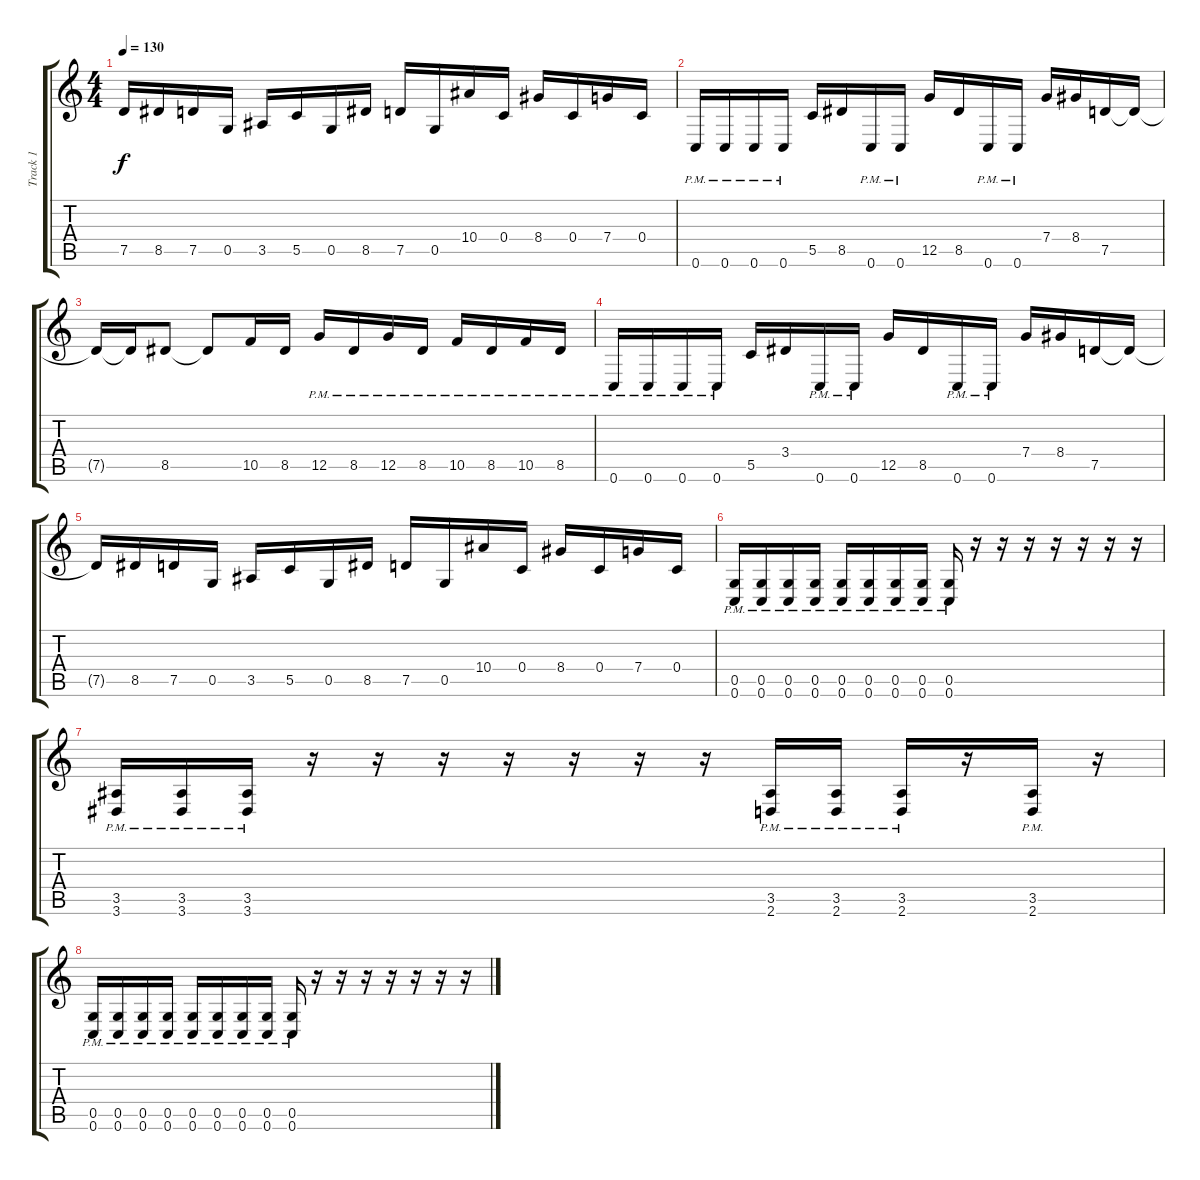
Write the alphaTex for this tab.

\track ("Track 1" "Track 1") {instrument distortionguitar}
\staff {score tabs}
\tuning (D4 A3 F3 C3 G2 C2) {hide}
\ts (4 4)
\tempo 130
\clef g2
\ks c
7.5{t}.16{dy f} 8.5.16 7.5.16 0.5.16 3.5.16 5.5.16 0.5.16 8.5.16 7.5.16 0.5.16 10.4.16 0.4.16 8.4.16 0.4.16 7.4.16 0.4.16 |
0.6{pm}.16 0.6{pm}.16 0.6{pm}.16 0.6{pm}.16 5.5.16 8.5.16 0.6{pm}.16 0.6{pm}.16 12.5.16 8.5.16 0.6{pm}.16 0.6{pm}.16 7.4.16 8.4.16 7.5.16 7.5{t}.16 |
7.5{t}.16 7.5{t}.16 8.5.8 8.5{t}.8 10.5.16 8.5.16 12.5{pm}.16 8.5{pm}.16 12.5{pm}.16 8.5{pm}.16 10.5{pm}.16 8.5{pm}.16 10.5{pm}.16 8.5{pm}.16 |
0.6{pm}.16 0.6{pm}.16 0.6{pm}.16 0.6{pm}.16 5.5.16 3.4.16 0.6{pm}.16 0.6{pm}.16 12.5.16 8.5.16 0.6{pm}.16 0.6{pm}.16 7.4.16 8.4.16 7.5.16 7.5{t}.16 |
7.5{t}.16 8.5.16 7.5.16 0.5.16 3.5.16 5.5.16 0.5.16 8.5.16 7.5.16 0.5.16 10.4.16 0.4.16 8.4.16 0.4.16 7.4.16 0.4.16 |
(0.5{pm} 0.6{pm}).16 (0.5{pm} 0.6{pm}).16 (0.5{pm} 0.6{pm}).16 (0.5{pm} 0.6{pm}).16 (0.5{pm} 0.6{pm}).16 (0.5{pm} 0.6{pm}).16 (0.5{pm} 0.6{pm}).16 (0.5{pm} 0.6{pm}).16 (0.5{pm} 0.6{pm}).16 r.16 r.16 r.16 r.16 r.16 r.16 r.16 |
(3.5{pm} 3.6{pm}).16 (3.5{pm} 3.6{pm}).16 (3.5{pm} 3.6{pm}).16 r.16 r.16 r.16 r.16 r.16 r.16 r.16 (3.5{pm} 2.6{pm}).16 (3.5{pm} 2.6{pm}).16 (3.5{pm} 2.6{pm}).16 r.16 (3.5{pm} 2.6{pm}).16 r.16 |
(0.5{pm} 0.6{pm}).16 (0.5{pm} 0.6{pm}).16 (0.5{pm} 0.6{pm}).16 (0.5{pm} 0.6{pm}).16 (0.5{pm} 0.6{pm}).16 (0.5{pm} 0.6{pm}).16 (0.5{pm} 0.6{pm}).16 (0.5{pm} 0.6{pm}).16 (0.5{pm} 0.6{pm}).16 r.16 r.16 r.16 r.16 r.16 r.16 r.16
